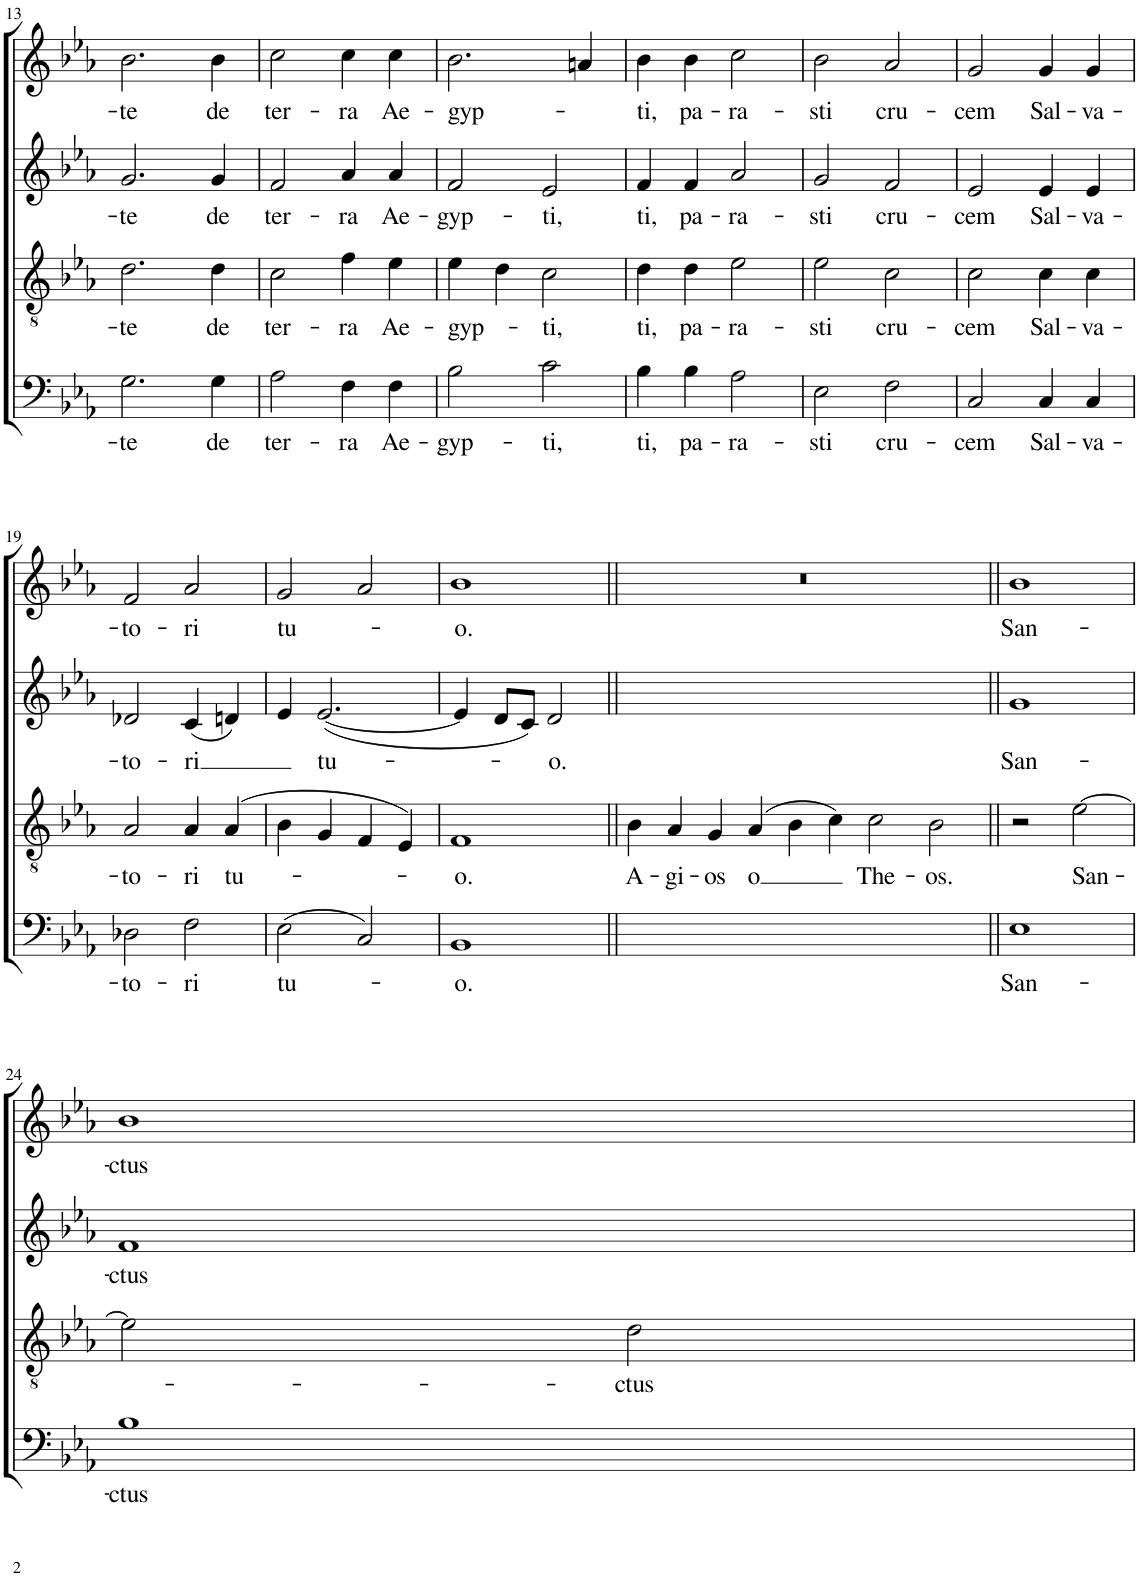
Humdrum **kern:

**kern	**text	**kern	**text	**kern	**text	**kern	**text
*part4	*part4	*part3	*part3	*part2	*part2	*part1	*part1
*staff4	*staff4	*staff3	*staff3	*staff2	*staff2	*staff1	*staff1
*I"Bass	*	*I"Tenor	*	*I"Alto	*	*I"Soprano	*
!!LO:PB:g=z
*clefF4	*	*clefGv2	*	*clefG2	*	*clefG2	*
*k[b-e-a-]	*	*k[b-e-a-]	*	*k[b-e-a-]	*	*k[b-e-a-]	*
*c:	*	*c:	*	*c:	*	*c:	*
*M4/4	*	*M4/4	*	*M4/4	*	*M4/4	*
*met(c)	*	*met(c)	*	*met(c)	*	*met(c)	*
=13	=13	=13	=13	=13	=13	=13	=13
!	!LO:LY:b	!	!LO:LY:b	!	!LO:LY:b	!	!LO:LY:b
2.G\	-te	2.d\	-te	2.g/	-te	2.b-\	-te
!	!LO:LY:b	!	!LO:LY:b	!	!LO:LY:b	!	!LO:LY:b
4G\	de	4d\	de	4g/	de	4b-\	de
=14	=14	=14	=14	=14	=14	=14	=14
!	!LO:LY:b	!	!LO:LY:b	!	!LO:LY:b	!	!LO:LY:b
2A-\	ter-	2c\	ter-	2f/	ter-	2cc\	ter-
!	!LO:LY:b	!	!LO:LY:b	!	!LO:LY:b	!	!LO:LY:b
4F\	-ra	4f\	-ra	4a-/	-ra	4cc\	-ra
!	!LO:LY:b	!	!LO:LY:b	!	!LO:LY:b	!	!LO:LY:b
4F\	Ae-	4e-\	Ae-	4a-/	Ae-	4cc\	Ae-
=15	=15	=15	=15	=15	=15	=15	=15
!	!LO:LY:b	!	!LO:LY:b	!	!LO:LY:b	!	!LO:LY:b
2B-\	-gyp-	4e-\	-gyp-	2f/	-gyp-	2.b-\	-gyp-
.	.	4d\	.	.	.	.	.
!	!LO:LY:b	!	!LO:LY:b	!	!LO:LY:b	!	!
2c\	-ti,	2c\	-ti,	2e-/	-ti,	.	.
.	.	.	.	.	.	4an/	.
=16	=16	=16	=16	=16	=16	=16	=16
!	!LO:LY:b	!	!LO:LY:b	!	!LO:LY:b	!	!LO:LY:b
4B-\	ti,	4d\	ti,	4f/	ti,	4b-\	-ti,
!	!LO:LY:b	!	!LO:LY:b	!	!LO:LY:b	!	!LO:LY:b
4B-\	pa-	4d\	pa-	4f/	pa-	4b-\	pa-
!	!LO:LY:b	!	!LO:LY:b	!	!LO:LY:b	!	!LO:LY:b
2A-\	-ra-	2e-\	-ra-	2a-/	-ra-	2cc\	-ra-
=17	=17	=17	=17	=17	=17	=17	=17
!	!LO:LY:b	!	!LO:LY:b	!	!LO:LY:b	!	!LO:LY:b
2E-\	-sti	2e-\	-sti	2g/	-sti	2b-\	-sti
!	!LO:LY:b	!	!LO:LY:b	!	!LO:LY:b	!	!LO:LY:b
2F\	cru-	2c\	cru-	2f/	cru-	2a-/	cru-
=18	=18	=18	=18	=18	=18	=18	=18
!	!LO:LY:b	!	!LO:LY:b	!	!LO:LY:b	!	!LO:LY:b
2C/	-cem	2c\	-cem	2e-/	-cem	2g/	-cem
!	!LO:LY:b	!	!LO:LY:b	!	!LO:LY:b	!	!LO:LY:b
4C/	Sal-	4c\	Sal-	4e-/	Sal-	4g/	Sal-
!	!LO:LY:b	!	!LO:LY:b	!	!LO:LY:b	!	!LO:LY:b
4C/	-va-	4c\	-va-	4e-/	-va-	4g/	-va-
!!LO:LB:g=z
=19	=19	=19	=19	=19	=19	=19	=19
!	!LO:LY:b	!	!LO:LY:b	!	!LO:LY:b	!	!LO:LY:b
2D-X\	-to-	2A-/	-to-	2d-X/	-to-	2f/	-to-
!	!LO:LY:b	!	!LO:LY:b	!	!LO:LY:b	!	!LO:LY:b
2F\	-ri	4A-/	-ri	(4c/	-ri	2a-/	-ri
!	!	!	!LO:LY:b	!	!	!	!
.	.	(4A-/	tu-	4dn/)	.	.	.
=20	=20	=20	=20	=20	=20	=20	=20
!	!LO:LY:b	!	!	!	!	!	!LO:LY:b
(2E-\	tu-	4B-\	.	4e-/	.	2g/	tu-
!	!	!	!	!	!LO:LY:b	!	!
.	.	4G/	.	([2.e-/	tu-	.	.
2C/)	.	4F/	.	.	.	2a-/	.
.	.	4E-/)	.	.	.	.	.
=21	=21	=21	=21	=21	=21	=21	=21
!	!LO:LY:b	!	!LO:LY:b	!	!	!	!LO:LY:b
1BB-	-o.	1F	-o.	4e-/]	.	1b-	-o.
.	.	.	.	8d/L	.	.	.
.	.	.	.	8c/J)	.	.	.
!	!	!	!	!	!LO:LY:b	!	!
.	.	.	.	2d/	-o.	.	.
=22||	=22||	=22||	=22||	=22||	=22||	=22||	=22||
!	!	!	!LO:LY:b	!	!	!	!
1ryy	.	4B-\	A-	1ryy	.	1r	.
!	!	!	!LO:LY:b	!	!	!	!
.	.	4A-/	-gi-	.	.	.	.
!	!	!	!LO:LY:b	!	!	!	!
.	.	4G/	-os	.	.	.	.
!	!	!	!LO:LY:b	!	!	!	!
.	.	(4A-/	o	.	.	.	.
1.ryy	.	4B-\	.	1.ryy	.	1.ryy	.
.	.	4c\)	.	.	.	.	.
!	!	!	!LO:LY:b	!	!	!	!
.	.	2c\	The-	.	.	.	.
!	!	!	!LO:LY:b	!	!	!	!
.	.	2B-\	-os.	.	.	.	.
=23||	=23||	=23||	=23||	=23||	=23||	=23||	=23||
!	!LO:LY:b	!	!	!	!LO:LY:b	!	!LO:LY:b
1E-	San-	2r	.	1g	San-	1b-	San-
!	!	!	!LO:LY:b	!	!	!	!
.	.	[2e-\	San-	.	.	.	.
!!LO:LB:g=z
=24	=24	=24	=24	=24	=24	=24	=24
!	!LO:LY:b	!	!	!	!LO:LY:b	!	!LO:LY:b
1B-	-ctus	2e-\]	.	1f	-ctus	1b-	-ctus
!	!	!	!LO:LY:b	!	!	!	!
.	.	2d\	-ctus	.	.	.	.
=	=	=	=	=	=	=	=
*-	*-	*-	*-	*-	*-	*-	*-
